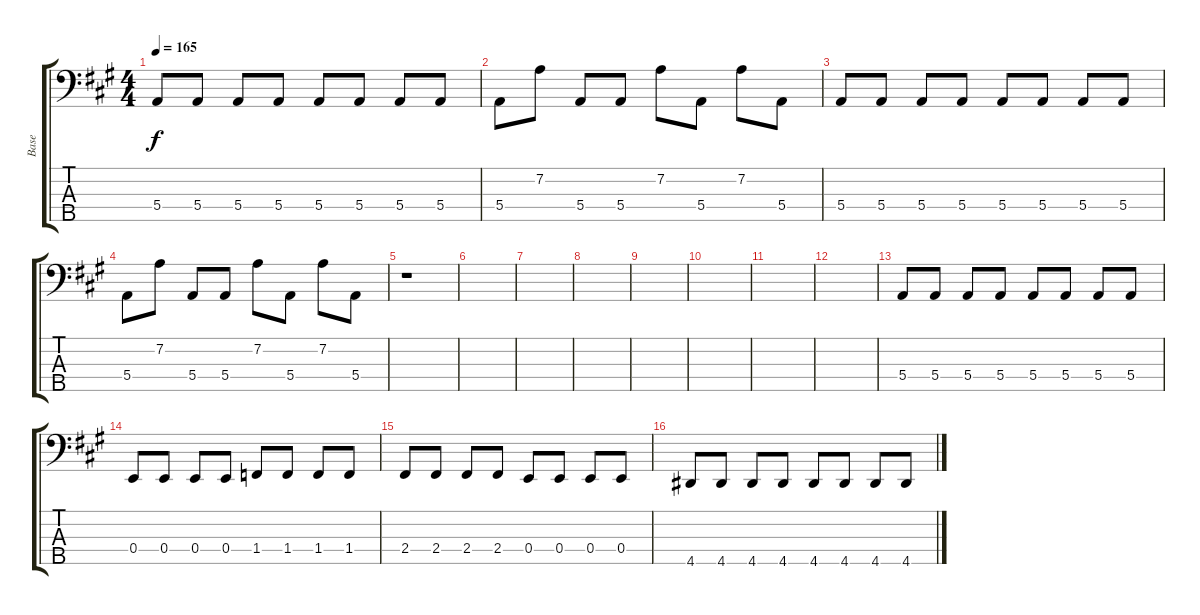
\track ("Base" "Base") {instrument electricbasspick}
\staff {score tabs}
\tuning (G2 D2 A1 E1 B0) {hide}
\ts (4 4)
\tempo 165
\clef f4
\ks a
5.4.8{dy f} 5.4.8 5.4.8 5.4.8 5.4.8 5.4.8 5.4.8 5.4.8 |
5.4.8 7.2.8 5.4.8 5.4.8 7.2.8 5.4.8 7.2.8 5.4.8 |
5.4.8 5.4.8 5.4.8 5.4.8 5.4.8 5.4.8 5.4.8 5.4.8 |
5.4.8 7.2.8 5.4.8 5.4.8 7.2.8 5.4.8 7.2.8 5.4.8 |
r.1 |
|
|
|
|
|
|
|
5.4.8 5.4.8 5.4.8 5.4.8 5.4.8 5.4.8 5.4.8 5.4.8 |
0.4.8 0.4.8 0.4.8 0.4.8 1.4.8 1.4.8 1.4.8 1.4.8 |
2.4.8 2.4.8 2.4.8 2.4.8 0.4.8 0.4.8 0.4.8 0.4.8 |
4.5.8 4.5.8 4.5.8 4.5.8 4.5.8 4.5.8 4.5.8 4.5.8
